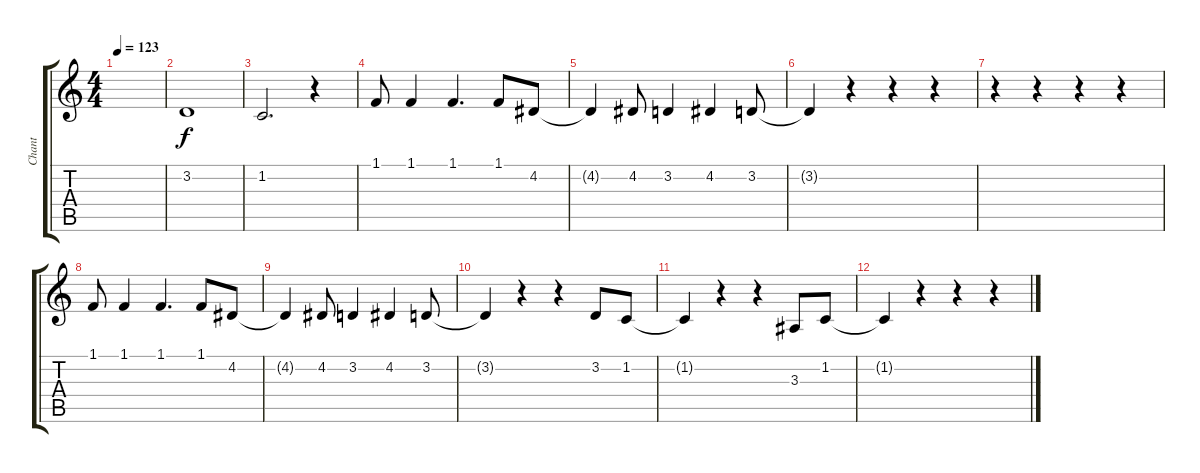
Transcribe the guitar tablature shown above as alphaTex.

\track ("Chant " "Chant ") {instrument flute}
\staff {score tabs}
\tuning (E4 B3 G3 D3 A2 E2) {hide}
\ts (4 4)
\tempo 123
\clef g2
\ks c
|
3.2.1 |
1.2.2{d} r.4 |
1.1.8 1.1.4 1.1.4{d} 1.1.8 4.2.8 |
4.2{t}.4 4.2.8 3.2.4 4.2.4 3.2.8 |
3.2{t}.4 r.4 r.4 r.4 |
r.4 r.4 r.4 r.4 |
1.1.8 1.1.4 1.1.4{d} 1.1.8 4.2.8 |
4.2{t}.4 4.2.8 3.2.4 4.2.4 3.2.8 |
3.2{t}.4 r.4 r.4 3.2.8 1.2.8 |
1.2{t}.4 r.4 r.4 3.3.8 1.2.8 |
1.2{t}.4 r.4 r.4 r.4
